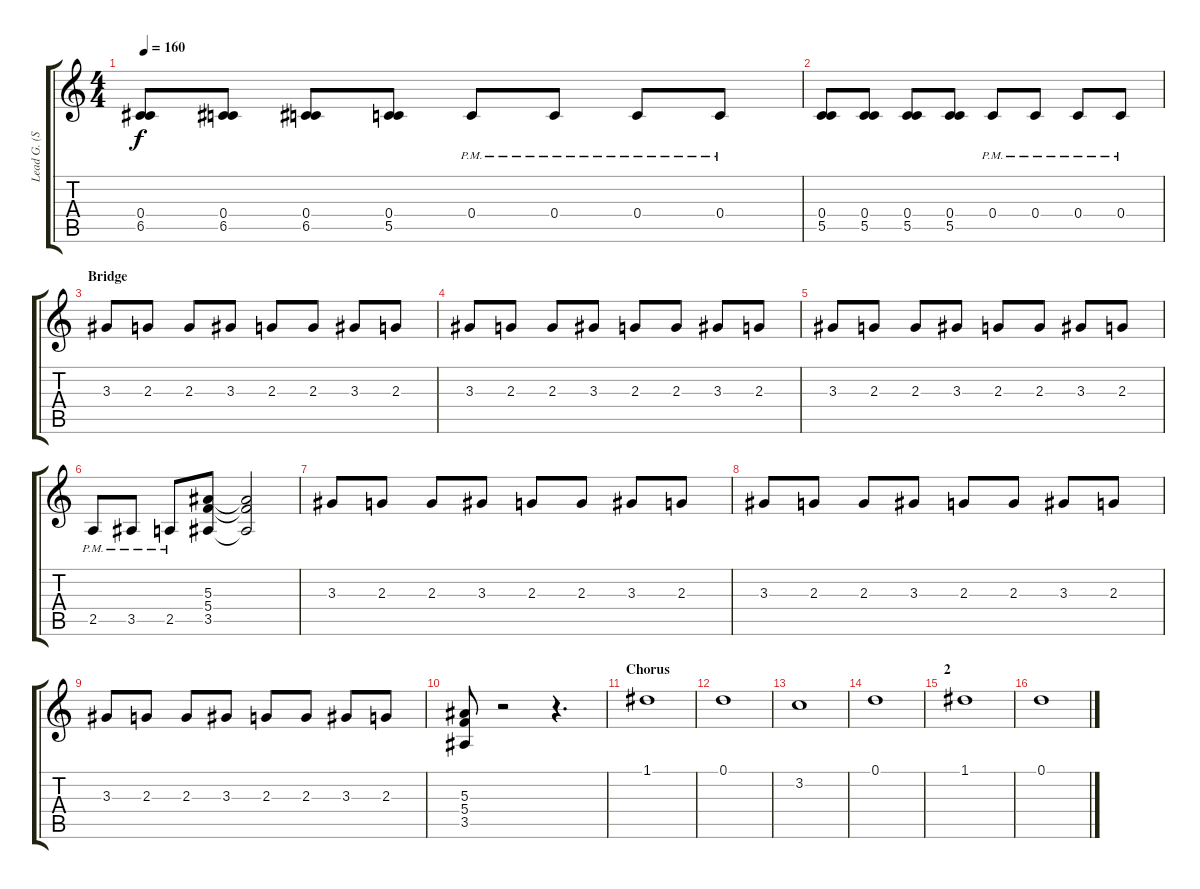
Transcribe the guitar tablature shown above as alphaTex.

\track ("Lead G. (Spiros Efthimiadis)" "Lead G. (S") {instrument distortionguitar}
\staff {score tabs}
\tuning (D4 A3 F3 C3 G2 D2) {hide}
\ts (4 4)
\tempo 160
\clef g2
\ks c
(0.4 6.5).8{dy f balance 16} (0.4 6.5).8 (0.4 6.5).8 (0.4 5.5).8 0.4{pm}.8 0.4{pm}.8 0.4{pm}.8 0.4{pm}.8 |
(0.4 5.5).8 (0.4 5.5).8 (0.4 5.5).8 (0.4 5.5).8 0.4{pm}.8 0.4{pm}.8 0.4{pm}.8 0.4{pm}.8 |
\section ("" "Bridge")
3.3.8 2.3.8 2.3.8 3.3.8 2.3.8 2.3.8 3.3.8 2.3.8 |
3.3.8 2.3.8 2.3.8 3.3.8 2.3.8 2.3.8 3.3.8 2.3.8 |
3.3.8 2.3.8 2.3.8 3.3.8 2.3.8 2.3.8 3.3.8 2.3.8 |
2.5{pm}.8 3.5{pm}.8 2.5{pm}.8 (5.3 5.4 3.5).8 (5.3{t} 5.4{t} 3.5{t}).2 |
3.3.8 2.3.8 2.3.8 3.3.8 2.3.8 2.3.8 3.3.8 2.3.8 |
3.3.8 2.3.8 2.3.8 3.3.8 2.3.8 2.3.8 3.3.8 2.3.8 |
3.3.8 2.3.8 2.3.8 3.3.8 2.3.8 2.3.8 3.3.8 2.3.8 |
(5.3 5.4 3.5).8 r.2 r.4{d} |
\section ("" "Chorus")
1.1.1 |
0.1.1 |
3.2.1 |
0.1.1 |
\section ("" "2")
1.1.1 |
0.1.1
